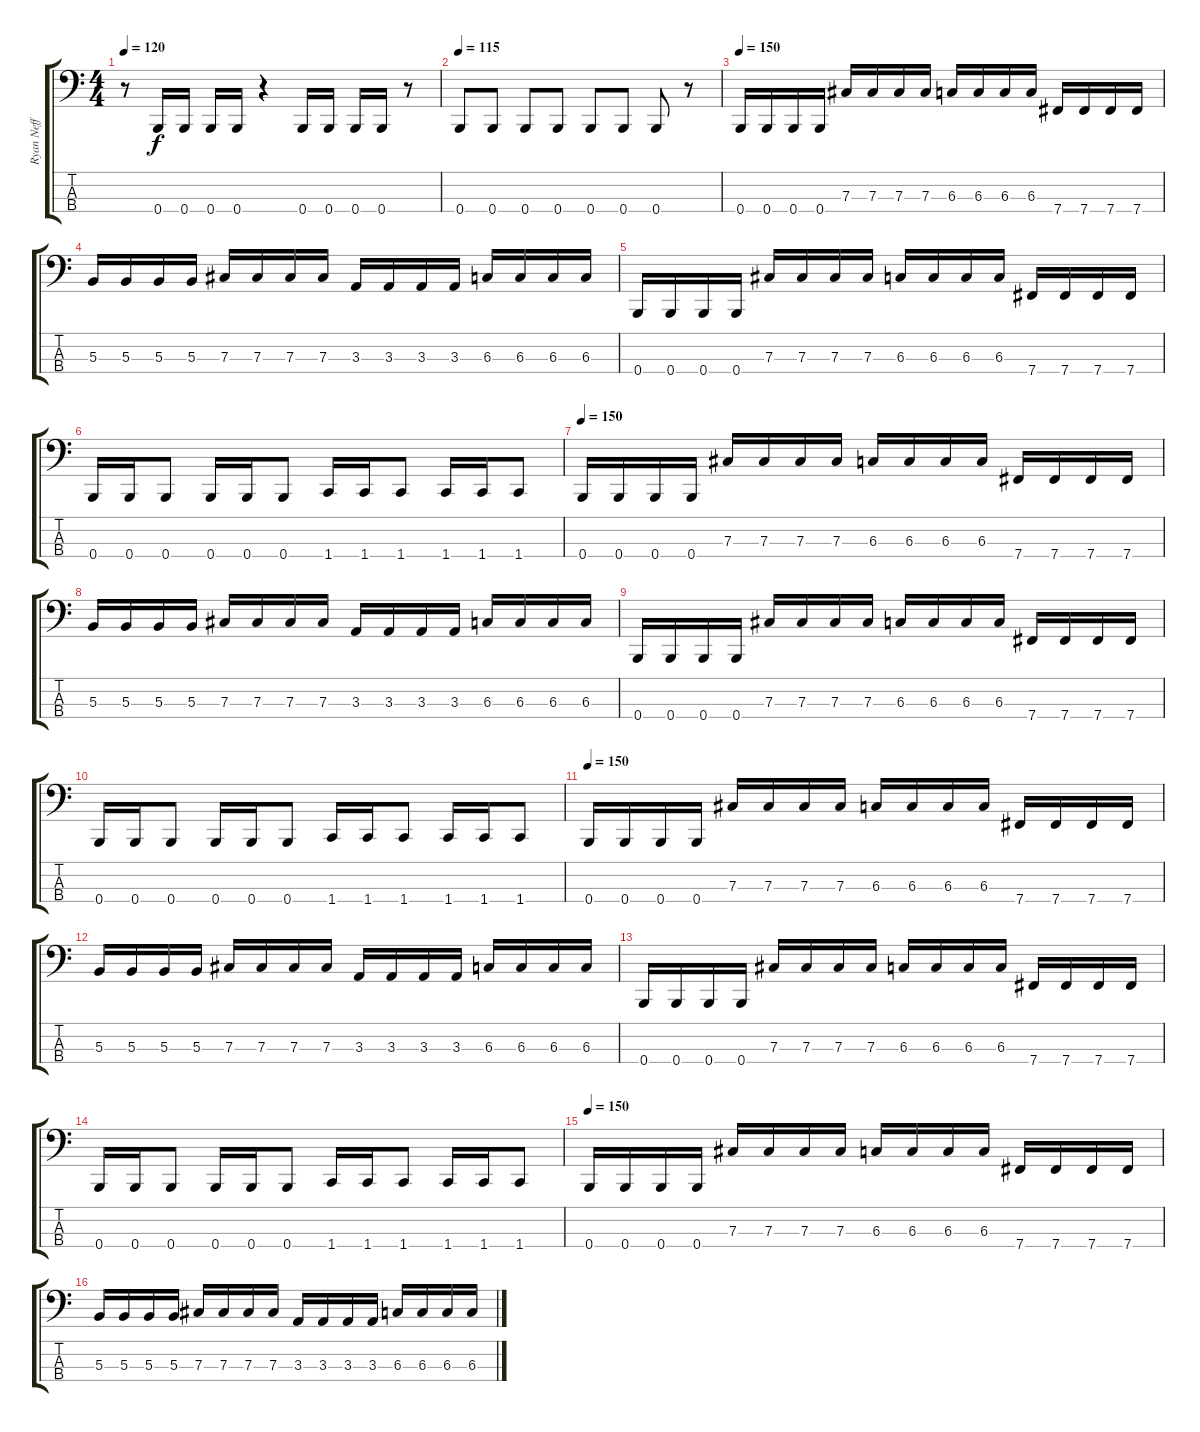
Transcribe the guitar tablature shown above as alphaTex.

\track ("Ryan Neff" "Ryan Neff") {instrument electricbasspick}
\staff {score tabs}
\tuning (E2 B1 Gb1 B0) {hide}
\ts (4 4)
\tempo 120
\clef f4
\ks c
r.8{dy f} 0.4.16 0.4.16 0.4.16 0.4.16 r.4 0.4.16 0.4.16 0.4.16 0.4.16 r.8 |
\tempo 115
0.4.8 0.4.8 0.4.8 0.4.8 0.4.8 0.4.8 0.4.8 r.8 |
\tempo 145
\tempo 150
0.4.16 0.4.16 0.4.16 0.4.16 7.3.16 7.3.16 7.3.16 7.3.16 6.3.16 6.3.16 6.3.16 6.3.16 7.4.16 7.4.16 7.4.16 7.4.16 |
5.3.16 5.3.16 5.3.16 5.3.16 7.3.16 7.3.16 7.3.16 7.3.16 3.3.16 3.3.16 3.3.16 3.3.16 6.3.16 6.3.16 6.3.16 6.3.16 |
0.4.16 0.4.16 0.4.16 0.4.16 7.3.16 7.3.16 7.3.16 7.3.16 6.3.16 6.3.16 6.3.16 6.3.16 7.4.16 7.4.16 7.4.16 7.4.16 |
0.4.16 0.4.16 0.4.8 0.4.16 0.4.16 0.4.8 1.4.16 1.4.16 1.4.8 1.4.16 1.4.16 1.4.8 |
\tempo 140
\tempo 150
0.4.16 0.4.16 0.4.16 0.4.16 7.3.16 7.3.16 7.3.16 7.3.16 6.3.16 6.3.16 6.3.16 6.3.16 7.4.16 7.4.16 7.4.16 7.4.16 |
5.3.16 5.3.16 5.3.16 5.3.16 7.3.16 7.3.16 7.3.16 7.3.16 3.3.16 3.3.16 3.3.16 3.3.16 6.3.16 6.3.16 6.3.16 6.3.16 |
0.4.16 0.4.16 0.4.16 0.4.16 7.3.16 7.3.16 7.3.16 7.3.16 6.3.16 6.3.16 6.3.16 6.3.16 7.4.16 7.4.16 7.4.16 7.4.16 |
0.4.16 0.4.16 0.4.8 0.4.16 0.4.16 0.4.8 1.4.16 1.4.16 1.4.8 1.4.16 1.4.16 1.4.8 |
\tempo 140
\tempo 150
0.4.16 0.4.16 0.4.16 0.4.16 7.3.16 7.3.16 7.3.16 7.3.16 6.3.16 6.3.16 6.3.16 6.3.16 7.4.16 7.4.16 7.4.16 7.4.16 |
5.3.16 5.3.16 5.3.16 5.3.16 7.3.16 7.3.16 7.3.16 7.3.16 3.3.16 3.3.16 3.3.16 3.3.16 6.3.16 6.3.16 6.3.16 6.3.16 |
0.4.16 0.4.16 0.4.16 0.4.16 7.3.16 7.3.16 7.3.16 7.3.16 6.3.16 6.3.16 6.3.16 6.3.16 7.4.16 7.4.16 7.4.16 7.4.16 |
0.4.16 0.4.16 0.4.8 0.4.16 0.4.16 0.4.8 1.4.16 1.4.16 1.4.8 1.4.16 1.4.16 1.4.8 |
\tempo 150
0.4.16 0.4.16 0.4.16 0.4.16 7.3.16 7.3.16 7.3.16 7.3.16 6.3.16 6.3.16 6.3.16 6.3.16 7.4.16 7.4.16 7.4.16 7.4.16 |
5.3.16 5.3.16 5.3.16 5.3.16 7.3.16 7.3.16 7.3.16 7.3.16 3.3.16 3.3.16 3.3.16 3.3.16 6.3.16 6.3.16 6.3.16 6.3.16
